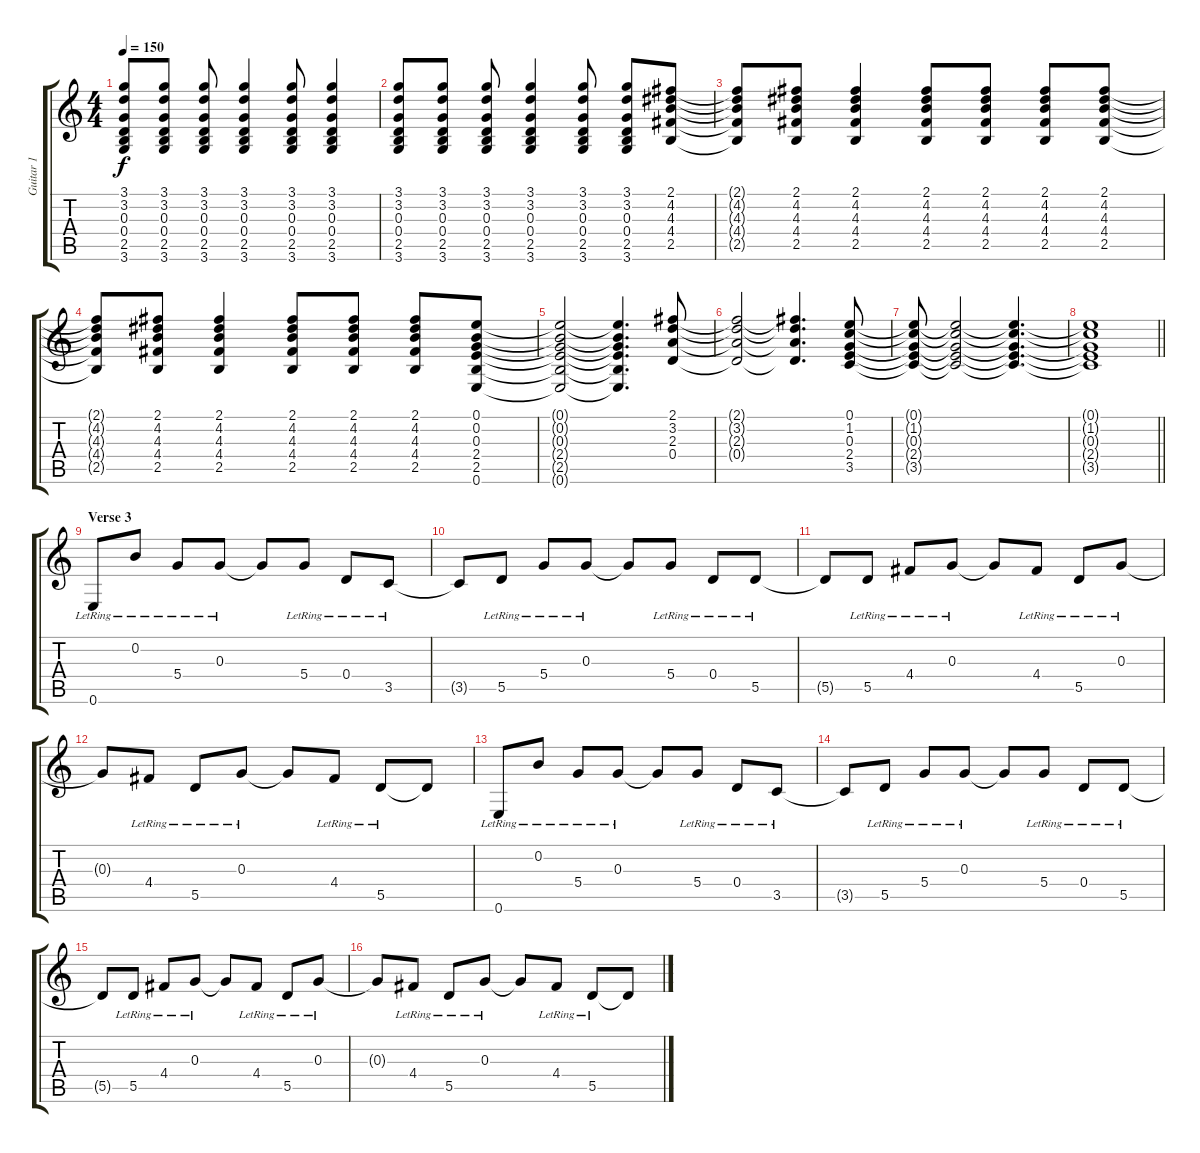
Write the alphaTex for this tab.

\track ("Guitar 1" "Guitar 1") {instrument acousticguitarsteel}
\staff {score tabs}
\tuning (E4 B3 G3 D3 A2 E2) {hide}
\ts (4 4)
\tempo 150
\clef g2
\ks c
(3.1{t} 3.2{t} 0.3{t} 0.4{t} 2.5{t} 3.6{t}).8{dy f} (3.1 3.2 0.3 0.4 2.5 3.6).8 (3.1 3.2 0.3 0.4 2.5 3.6).8 (3.1 3.2 0.3 0.4 2.5 3.6).4 (3.1 3.2 0.3 0.4 2.5 3.6).8 (3.1 3.2 0.3 0.4 2.5 3.6).4 |
(3.1 3.2 0.3 0.4 2.5 3.6).8 (3.1 3.2 0.3 0.4 2.5 3.6).8 (3.1 3.2 0.3 0.4 2.5 3.6).8 (3.1 3.2 0.3 0.4 2.5 3.6).4 (3.1 3.2 0.3 0.4 2.5 3.6).8 (3.1 3.2 0.3 0.4 2.5 3.6).8 (2.1 4.2 4.3 4.4 2.5).8 |
(2.1{t} 4.2{t} 4.3{t} 4.4{t} 2.5{t}).8 (2.1 4.2 4.3 4.4 2.5).8 (2.1 4.2 4.3 4.4 2.5).4 (2.1 4.2 4.3 4.4 2.5).8 (2.1 4.2 4.3 4.4 2.5).8 (2.1 4.2 4.3 4.4 2.5).8 (2.1 4.2 4.3 4.4 2.5).8 |
(2.1{t} 4.2{t} 4.3{t} 4.4{t} 2.5{t}).8 (2.1 4.2 4.3 4.4 2.5).8 (2.1 4.2 4.3 4.4 2.5).4 (2.1 4.2 4.3 4.4 2.5).8 (2.1 4.2 4.3 4.4 2.5).8 (2.1 4.2 4.3 4.4 2.5).8 (0.1 0.2 0.3 2.4 2.5 0.6).8 |
(0.1{t} 0.2{t} 0.3{t} 2.4{t} 2.5{t} 0.6{t}).2 (0.1{t} 0.2{t} 0.3{t} 2.4{t} 2.5{t} 0.6{t}).4{d} (2.1 3.2 2.3 0.4).8 |
(2.1{t} 3.2{t} 2.3{t} 0.4{t}).2 (2.1{t} 3.2{t} 2.3{t} 0.4{t}).4{d} (0.1 1.2 0.3 2.4 3.5).8 |
(0.1{t} 1.2{t} 0.3{t} 2.4{t} 3.5{t}).8 (0.1{t} 1.2{t} 0.3{t} 2.4{t} 3.5{t}).2 (0.1{t} 1.2{t} 0.3{t} 2.4{t} 3.5{t}).4{d} |
\barLineRight lightlight
(0.1{t} 1.2{t} 0.3{t} 2.4{t} 3.5{t}).1 |
\section ("" "Verse 3")
0.6{lr}.8 0.2{lr}.8 5.4{lr}.8 0.3{lr}.8 0.3{t}.8 5.4{lr}.8 0.4{lr}.8 3.5{lr}.8 |
3.5{t}.8 5.5{lr}.8 5.4{lr}.8 0.3{lr}.8 0.3{t}.8 5.4{lr}.8 0.4{lr}.8 5.5{lr}.8 |
5.5{t}.8 5.5{lr}.8 4.4{lr}.8 0.3{lr}.8 0.3{t}.8 4.4{lr}.8 5.5{lr}.8 0.3{lr}.8 |
0.3{t}.8 4.4{lr}.8 5.5{lr}.8 0.3{lr}.8 0.3{t}.8 4.4{lr}.8 5.5{lr}.8 5.5{t}.8 |
0.6{lr}.8 0.2{lr}.8 5.4{lr}.8 0.3{lr}.8 0.3{t}.8 5.4{lr}.8 0.4{lr}.8 3.5{lr}.8 |
3.5{t}.8 5.5{lr}.8 5.4{lr}.8 0.3{lr}.8 0.3{t}.8 5.4{lr}.8 0.4{lr}.8 5.5{lr}.8 |
5.5{t}.8 5.5{lr}.8 4.4{lr}.8 0.3{lr}.8 0.3{t}.8 4.4{lr}.8 5.5{lr}.8 0.3{lr}.8 |
0.3{t}.8 4.4{lr}.8 5.5{lr}.8 0.3{lr}.8 0.3{t}.8 4.4{lr}.8 5.5{lr}.8 5.5{t}.8
